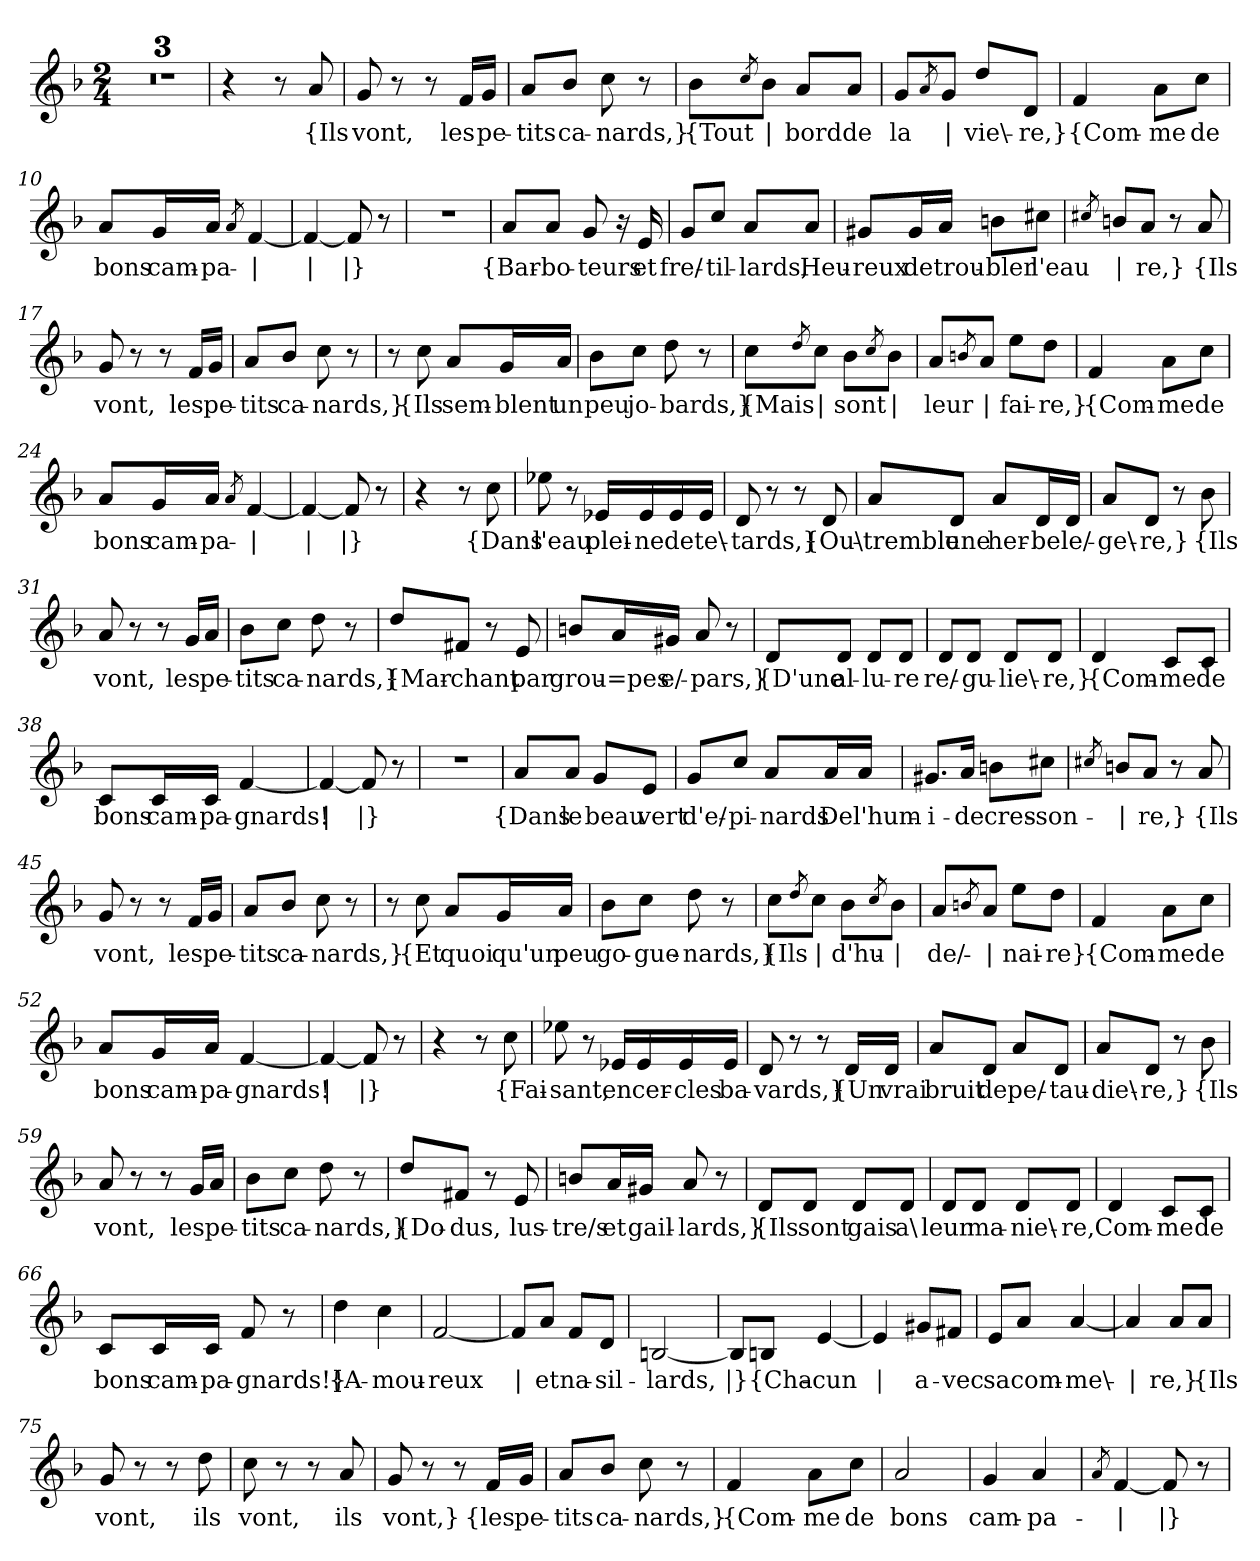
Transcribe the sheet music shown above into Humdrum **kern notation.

**kern	**text
*part1	*part1
*staff1	*staff1
*clefG2	*
*k[b-]	*
*M2/4	*
=1	=1
2r	.
=2	=2
2r	.
=3	=3
2r	.
=4	=4
4r	.
8r	.
!	!LO:LY:b
8a/	{Ils
=5	=5
!	!LO:LY:b
8g/	vont,
8r	.
8r	.
!	!LO:LY:b
16f/LL	les
!	!LO:LY:b
16g/JJ	pe-
=6	=6
!	!LO:LY:b
8a/L	-tits
!	!LO:LY:b
8b-/J	ca-
!	!LO:LY:b
8cc\	-nards,}
8r	.
=7	=7
!	!LO:LY:b
8b-\L	{Tout
8qcc/	.
!	!LO:LY:b
8b-\J	|
!	!LO:LY:b
8a/L	bord
!	!LO:LY:b
8a/J	de
=8	=8
!	!LO:LY:b
8g/L	la
8qa/	.
!	!LO:LY:b
8g/J	|
!	!LO:LY:b
8dd/L	-vie\-
!	!LO:LY:b
8d/J	-re,}
!!LO:LB:g=z
=9	=9
!	!LO:LY:b
4f/	{Com-
!	!LO:LY:b
8a\L	-me
!	!LO:LY:b
8cc\J	de
=10	=10
!	!LO:LY:b
8a/L	bons
!	!LO:LY:b
16g/L	cam-
!	!LO:LY:b
16a/JJ	-pa-
8qa/	.
!	!LO:LY:b
[4f/	|
=11	=11
!	!LO:LY:b
4f/_	|
!	!LO:LY:b
8f/]	|}
8r	.
=12	=12
2r	.
=13	=13
!	!LO:LY:b
8a/L	{Bar-
!	!LO:LY:b
8a/J	-bo-
!	!LO:LY:b
8g/	-teurs
16r	.
!	!LO:LY:b
16e/	et
=14	=14
!	!LO:LY:b
8g/L	fre/-
!	!LO:LY:b
8cc/J	-til-
!	!LO:LY:b
8a/L	-lards,
!	!LO:LY:b
8a/J	Heu-
!!LO:LB:g=z
=15	=15
!	!LO:LY:b
8g#X/L	-reux
!	!LO:LY:b
16g#/L	de
!	!LO:LY:b
16a/JJ	trou-
!	!LO:LY:b
8bn\L	-bler
!	!LO:LY:b
8cc#X\J	l'eau
=16	=16
8qcc#X/	.
!	!LO:LY:b
8bn/L	|
!	!LO:LY:b
8a/J	-re,}
8r	.
!	!LO:LY:b
8a/	{Ils
=17	=17
!	!LO:LY:b
8g/	vont,
8r	.
8r	.
!	!LO:LY:b
16f/LL	les
!	!LO:LY:b
16g/JJ	pe-
=18	=18
!	!LO:LY:b
8a/L	-tits
!	!LO:LY:b
8b-/J	ca-
!	!LO:LY:b
8cc\	-nards,}
8r	.
=19	=19
8r	.
!	!LO:LY:b
8cc\	{Ils
!	!LO:LY:b
8a/L	sem-
!	!LO:LY:b
16g/L	-blent
!	!LO:LY:b
16a/JJ	un
!!LO:LB:g=z
=20	=20
!	!LO:LY:b
8b-\L	peu
!	!LO:LY:b
8cc\J	jo-
!	!LO:LY:b
8dd\	-bards,}
8r	.
=21	=21
!	!LO:LY:b
8cc\L	{Mais
8qdd/	.
!	!LO:LY:b
8cc\J	|
!	!LO:LY:b
8b-\L	sont
8qcc/	.
!	!LO:LY:b
8b-\J	|
=22	=22
!	!LO:LY:b
8a/L	leur
8qbn/	.
!	!LO:LY:b
8a/J	|
!	!LO:LY:b
8ee\L	-fai-
!	!LO:LY:b
8dd\J	-re,}
=23	=23
!	!LO:LY:b
4f/	{Com-
!	!LO:LY:b
8a\L	-me
!	!LO:LY:b
8cc\J	de
=24	=24
!	!LO:LY:b
8a/L	bons
!	!LO:LY:b
16g/L	cam-
!	!LO:LY:b
16a/JJ	-pa-
8qa/	.
!	!LO:LY:b
[4f/	|
=25	=25
!	!LO:LY:b
4f/_	|
!	!LO:LY:b
8f/]	|}
8r	.
=26	=26
4r	.
8r	.
!	!LO:LY:b
8cc\	{Dans
!!LO:LB:g=z
=27	=27
!	!LO:LY:b
8ee-X\	l'eau
8r	.
!	!LO:LY:b
16e-X/LL	plei-
!	!LO:LY:b
16e-/	-ne
!	!LO:LY:b
16e-/	de
!	!LO:LY:b
16e-/JJ	te\-
=28	=28
!	!LO:LY:b
8d/	-tards,}
8r	.
8r	.
!	!LO:LY:b
8d/	{Ou\-
=29	=29
!	!LO:LY:b
8a/L	tremble
!	!LO:LY:b
8d/J	une
!	!LO:LY:b
8a/L	her-
!	!LO:LY:b
16d/L	-be
!	!LO:LY:b
16d/JJ	le/-
=30	=30
!	!LO:LY:b
8a/L	-ge\-
!	!LO:LY:b
8d/J	-re,}
8r	.
!	!LO:LY:b
8b-\	{Ils
=31	=31
!	!LO:LY:b
8a/	vont,
8r	.
8r	.
!	!LO:LY:b
16g/LL	les
!	!LO:LY:b
16a/JJ	pe-
!!LO:LB:g=z
=32	=32
!	!LO:LY:b
8b-\L	-tits
!	!LO:LY:b
8cc\J	ca-
!	!LO:LY:b
8dd\	-nards,}
8r	.
=33	=33
!	!LO:LY:b
8dd/L	{Mar-
!	!LO:LY:b
8f#X/J	-chant
8r	.
!	!LO:LY:b
8e/	par
=34	=34
!	!LO:LY:b
8bn/L	grou-
!	!LO:LY:b
16a/L	=pes
!	!LO:LY:b
16g#X/JJ	e/-
!	!LO:LY:b
8a/	-pars,}
8r	.
=35	=35
!	!LO:LY:b
8d/L	{D'une
!	!LO:LY:b
8d/J	al-
!	!LO:LY:b
8d/L	-lu-
!	!LO:LY:b
8d/J	-re
=36	=36
!	!LO:LY:b
8d/L	re/-
!	!LO:LY:b
8d/J	-gu-
!	!LO:LY:b
8d/L	-lie\-
!	!LO:LY:b
8d/J	-re,}
!!LO:LB:g=z
=37	=37
!	!LO:LY:b
4d/	{Com-
!	!LO:LY:b
8c/L	-me
!	!LO:LY:b
8c/J	de
=38	=38
!	!LO:LY:b
8c/L	bons
!	!LO:LY:b
16c/L	cam-
!	!LO:LY:b
16c/JJ	-pa-
!	!LO:LY:b
[4f/	-gnards!
=39	=39
!	!LO:LY:b
4f/_	|
!	!LO:LY:b
8f/]	|}
8r	.
=40	=40
2r	.
=41	=41
!	!LO:LY:b
8a/L	{Dans
!	!LO:LY:b
8a/J	le
!	!LO:LY:b
8g/L	beau
!	!LO:LY:b
8e/J	vert
=42	=42
!	!LO:LY:b
8g/L	d'e/-
!	!LO:LY:b
8cc/J	-pi-
!	!LO:LY:b
8a/L	-nards
!	!LO:LY:b
16a/L	De
!	!LO:LY:b
16a/JJ	l'hum-
!!LO:LB:g=z
=43	=43
!	!LO:LY:b
8.g#X/L	-i-
!	!LO:LY:b
16a/Jk	-de
!	!LO:LY:b
8bn\L	cres-
!	!LO:LY:b
8cc#X\J	son-
=44	=44
8qcc#X/	.
!	!LO:LY:b
8bn/L	|
!	!LO:LY:b
8a/J	-re,}
8r	.
!	!LO:LY:b
8a/	{Ils
=45	=45
!	!LO:LY:b
8g/	vont,
8r	.
8r	.
!	!LO:LY:b
16f/LL	les
!	!LO:LY:b
16g/JJ	pe-
=46	=46
!	!LO:LY:b
8a/L	-tits
!	!LO:LY:b
8b-/J	ca-
!	!LO:LY:b
8cc\	-nards,}
8r	.
=47	=47
8r	.
!	!LO:LY:b
8cc\	{Et
!	!LO:LY:b
8a/L	quoi
!	!LO:LY:b
16g/L	qu'un
!	!LO:LY:b
16a/JJ	peu
=48	=48
!	!LO:LY:b
8b-\L	go-
!	!LO:LY:b
8cc\J	-gue-
!	!LO:LY:b
8dd\	-nards,}
8r	.
!!LO:LB:g=z
=49	=49
!	!LO:LY:b
8cc\L	{Ils
8qdd/	.
!	!LO:LY:b
8cc\J	|
!	!LO:LY:b
8b-\L	d'hu-
8qcc/	.
!	!LO:LY:b
8b-\J	|
=50	=50
!	!LO:LY:b
8a/L	de/-
8qbn/	.
!	!LO:LY:b
8a/J	|
!	!LO:LY:b
8ee\L	-nai-
!	!LO:LY:b
8dd\J	-re}
=51	=51
!	!LO:LY:b
4f/	{Com-
!	!LO:LY:b
8a\L	-me
!	!LO:LY:b
8cc\J	de
=52	=52
!	!LO:LY:b
8a/L	bons
!	!LO:LY:b
16g/L	cam-
!	!LO:LY:b
16a/JJ	-pa-
!	!LO:LY:b
[4f/	-gnards!
=53	=53
!	!LO:LY:b
4f/_	|
!	!LO:LY:b
8f/]	|}
8r	.
=54	=54
4r	.
8r	.
!	!LO:LY:b
8cc\	{Fai-
!!LO:LB:g=z
=55	=55
!	!LO:LY:b
8ee-X\	-sant,
8r	.
!	!LO:LY:b
16e-X/LL	en
!	!LO:LY:b
16e-/	cer-
!	!LO:LY:b
16e-/	-cles
!	!LO:LY:b
16e-/JJ	ba-
=56	=56
!	!LO:LY:b
8d/	-vards,}
8r	.
8r	.
!	!LO:LY:b
16d/LL	{Un
!	!LO:LY:b
16d/JJ	vrai
=57	=57
!	!LO:LY:b
8a/L	bruit
!	!LO:LY:b
8d/J	de
!	!LO:LY:b
8a/L	pe/-
!	!LO:LY:b
8d/J	-tau-
=58	=58
!	!LO:LY:b
8a/L	-die\-
!	!LO:LY:b
8d/J	-re,}
8r	.
!	!LO:LY:b
8b-\	{Ils
=59	=59
!	!LO:LY:b
8a/	vont,
8r	.
8r	.
!	!LO:LY:b
16g/LL	les
!	!LO:LY:b
16a/JJ	pe-
=60	=60
!	!LO:LY:b
8b-\L	-tits
!	!LO:LY:b
8cc\J	ca-
!	!LO:LY:b
8dd\	-nards,}
8r	.
!!LO:PB:g=z
=61	=61
!	!LO:LY:b
8dd/L	{Do-
!	!LO:LY:b
8f#X/J	-dus,
8r	.
!	!LO:LY:b
8e/	lus-
=62	=62
!	!LO:LY:b
8bn/L	-tre/s
!	!LO:LY:b
16a/L	et
!	!LO:LY:b
16g#X/JJ	gail-
!	!LO:LY:b
8a/	-lards,}
8r	.
=63	=63
!	!LO:LY:b
8d/L	{Ils
!	!LO:LY:b
8d/J	sont
!	!LO:LY:b
8d/L	gais
!	!LO:LY:b
8d/J	a\
=64	=64
!	!LO:LY:b
8d/L	leur
!	!LO:LY:b
8d/J	ma-
!	!LO:LY:b
8d/L	-nie\-
!	!LO:LY:b
8d/J	-re,
=65	=65
!	!LO:LY:b
4d/	Com-
!	!LO:LY:b
8c/L	-me
!	!LO:LY:b
8c/J	de
!!LO:LB:g=z
=66	=66
!	!LO:LY:b
8c/L	bons
!	!LO:LY:b
16c/L	cam-
!	!LO:LY:b
16c/JJ	-pa-
!	!LO:LY:b
8f/	-gnards!}
8r	.
=67	=67
!	!LO:LY:b
4dd\	{A-
!	!LO:LY:b
4cc\	-mou-
=68	=68
!	!LO:LY:b
[2f/	-reux
=69	=69
!	!LO:LY:b
8f/L]	|
!	!LO:LY:b
8a/J	et
!	!LO:LY:b
8f/L	na-
!	!LO:LY:b
8d/J	-sil-
=70	=70
!	!LO:LY:b
[2Bn/	-lards,
=71	=71
!	!LO:LY:b
8B/L]	|}
!	!LO:LY:b
8Bn/J	{Cha-
!	!LO:LY:b
[4e/	-cun
=72	=72
!	!LO:LY:b
4e/]	|
!	!LO:LY:b
8g#X/L	a-
!	!LO:LY:b
8f#X/J	-vec
=73	=73
!	!LO:LY:b
8e/L	sa
!	!LO:LY:b
8a/J	com-
!	!LO:LY:b
[4a/	-me\-
!!LO:LB:g=z
=74	=74
!	!LO:LY:b
4a/]	|
!	!LO:LY:b
8a/L	-re,}
!	!LO:LY:b
8a/J	{Ils
=75	=75
!	!LO:LY:b
8g/	vont,
8r	.
8r	.
!	!LO:LY:b
8dd\	ils
=76	=76
!	!LO:LY:b
8cc\	vont,
8r	.
8r	.
!	!LO:LY:b
8a/	ils
=77	=77
!	!LO:LY:b
8g/	vont,}
8r	.
8r	.
!	!LO:LY:b
16f/LL	{les
!	!LO:LY:b
16g/JJ	-pe-
=78	=78
!	!LO:LY:b
8a/L	-tits
!	!LO:LY:b
8b-/J	ca-
!	!LO:LY:b
8cc\	-nards,}
8r	.
=79	=79
!	!LO:LY:b
4f/	{Com-
!	!LO:LY:b
8a\L	-me
!	!LO:LY:b
8cc\J	de
=80	=80
!	!LO:LY:b
2a/	bons
=81	=81
!	!LO:LY:b
4g/	cam-
!	!LO:LY:b
4a/	-pa-
!!LO:LB:g=z
=82	=82
8qa/	.
!	!LO:LY:b
[4f/	|
!	!LO:LY:b
8f/]	|}
8r	.
=	=
*-	*-
